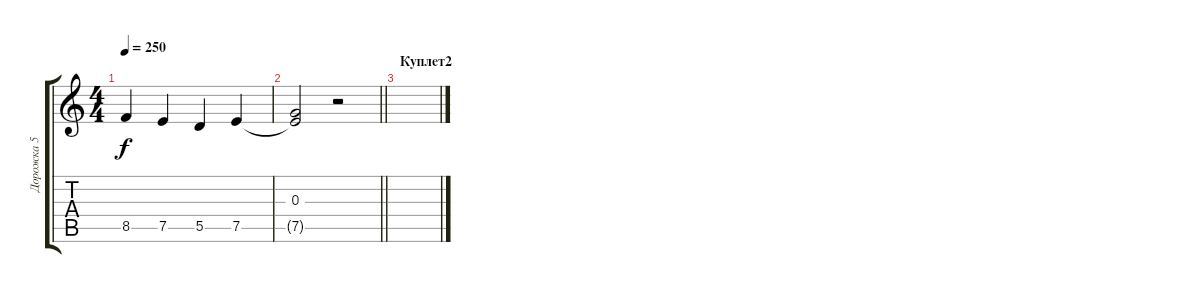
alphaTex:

\track ("Дорожка 5" "Дорожка 5") {mute instrument overdrivenguitar}
\staff {score tabs}
\tuning (E4 B3 G3 D3 A2 E2) {hide}
\ts (4 4)
\tempo 250
\clef g2
\ks c
8.5.4{dy f} 7.5.4 5.5.4 7.5.4 |
\barLineRight lightlight
(0.3 7.5{t}).2 r.2 |
\section ("" "Куплет2")
